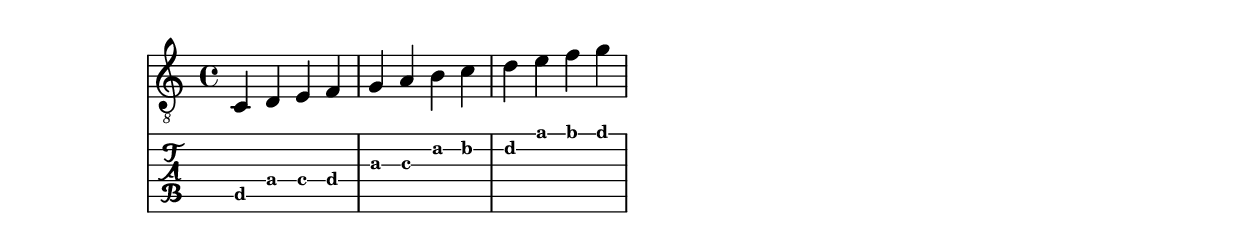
% Do not edit this file; it is automatically
% generated from Documentation/snippets/new
% This file is in the public domain.
%% Note: this file works from version 2.13.10
\version "2.13.20"

\header {
%% Translation of GIT committish: 0b55335aeca1de539bf1125b717e0c21bb6fa31b
  texidoces = "
La tablatura se puede formatear utilizando letras en lugar de números.

"

  doctitlees = "Formateado de tablaturas con letras"

  lsrtags = "staff-notation, fretted-strings"

  texidoc = "
Tablature can be formatted using letters instead of numbers.

"
  doctitle = "Letter tablature formatting"
} % begin verbatim


music = \relative c {
  c4 d e f
  g4 a b c
  d4 e f g
}

<<
  \new Staff {
    \clef "G_8"
    \music
  }
  \new TabStaff \with {
    tablatureFormat = #fret-letter-tablature-format
  }
  {
    \music
  }
>>
